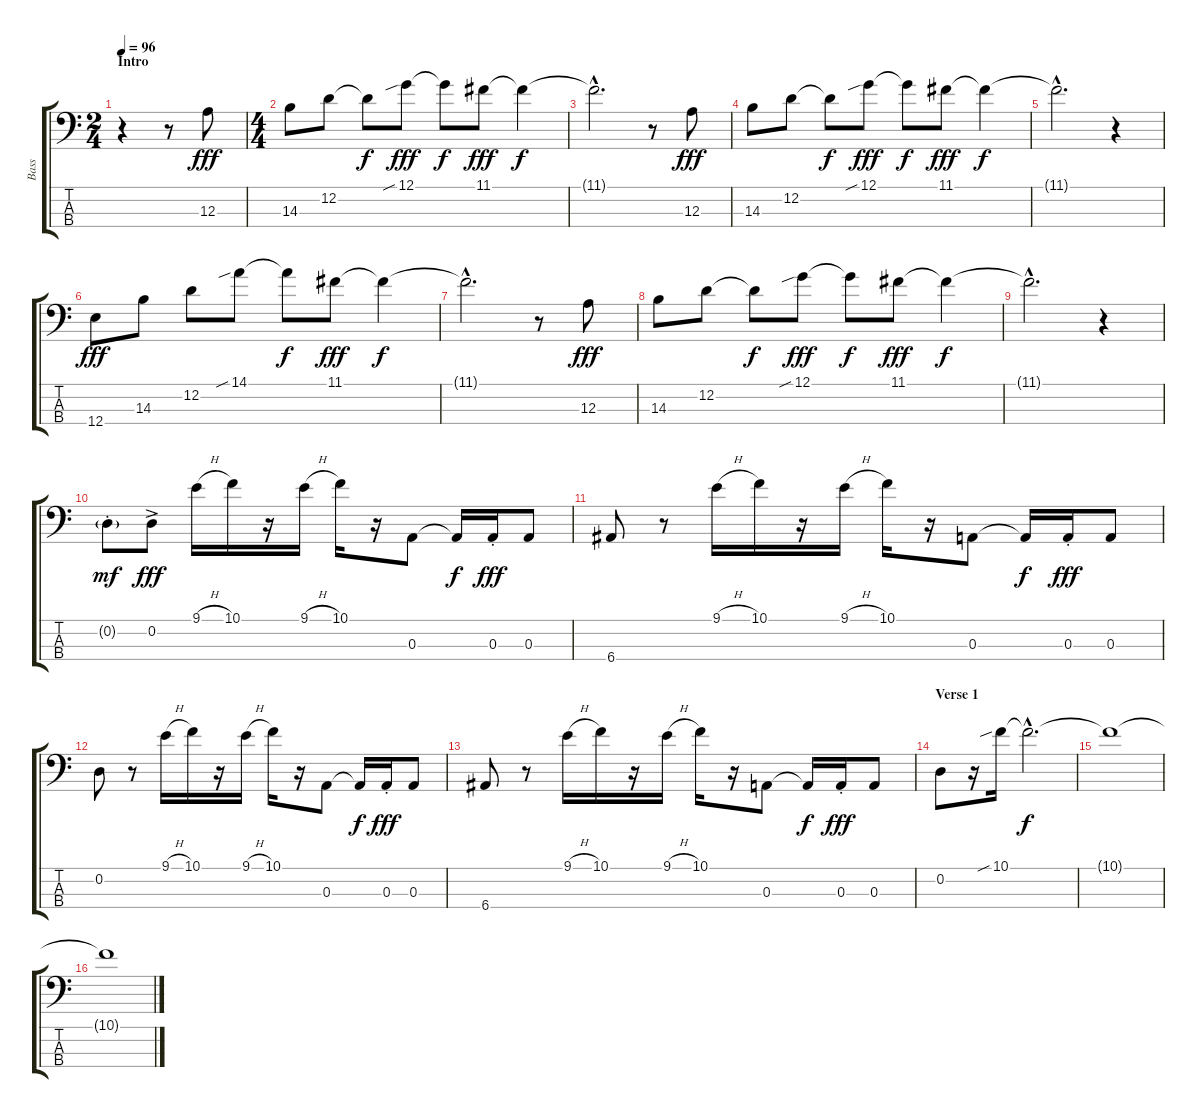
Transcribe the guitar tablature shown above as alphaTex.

\track ("Bass" "Bass") {instrument electricbassfinger}
\staff {score tabs}
\tuning (G2 D2 A1 E1) {hide}
\ts (2 4)
\section ("" "Intro")
\tempo 96
\clef f4
\ks c
r.4{dy fff instrument electricbassfinger} r.8 12.3.8 |
\ts (4 4)
14.3.8 12.2.8 12.2{t}.8{dy f} 12.1{sib}.8{dy fff} 12.1{t}.8{dy f} 11.1.8{dy fff} 11.1{t}.4{dy f} |
11.1{hac t}.2{d} r.8 12.3.8{dy fff} |
14.3.8 12.2.8 12.2{t}.8{dy f} 12.1{sib}.8{dy fff} 12.1{t}.8{dy f} 11.1.8{dy fff} 11.1{t}.4{dy f} |
11.1{hac t}.2{d} r.4 |
12.4.8{dy fff} 14.3.8 12.2.8 14.1{sib}.8 14.1{t}.8{dy f} 11.1.8{dy fff} 11.1{t}.4{dy f} |
11.1{hac t}.2{d} r.8 12.3.8{dy fff} |
14.3.8 12.2.8 12.2{t}.8{dy f} 12.1{sib}.8{dy fff} 12.1{t}.8{dy f} 11.1.8{dy fff} 11.1{t}.4{dy f} |
11.1{hac t}.2{d} r.4 |
0.2{g st}.8{dy mf} 0.2{ac}.8{dy fff} 9.1{h}.16 10.1.16 r.16 9.1{h}.16 10.1.16 r.16 0.3.8 0.3{t}.16{dy f} 0.3{st}.16{dy fff} 0.3.8 |
6.4.8 r.8 9.1{h}.16 10.1.16 r.16 9.1{h}.16 10.1.16 r.16 0.3.8 0.3{t}.16{dy f} 0.3{st}.16{dy fff} 0.3.8 |
0.2.8 r.8 9.1{h}.16 10.1.16 r.16 9.1{h}.16 10.1.16 r.16 0.3.8 0.3{t}.16{dy f} 0.3{st}.16{dy fff} 0.3.8 |
6.4.8 r.8 9.1{h}.16 10.1.16 r.16 9.1{h}.16 10.1.16 r.16 0.3.8 0.3{t}.16{dy f} 0.3{st}.16{dy fff} 0.3.8 |
\section ("" "Verse 1")
0.2.8 r.16 10.1{sib}.16 10.1{hac t}.2{d dy f} |
10.1{t}.1 |
10.1{t}.1
